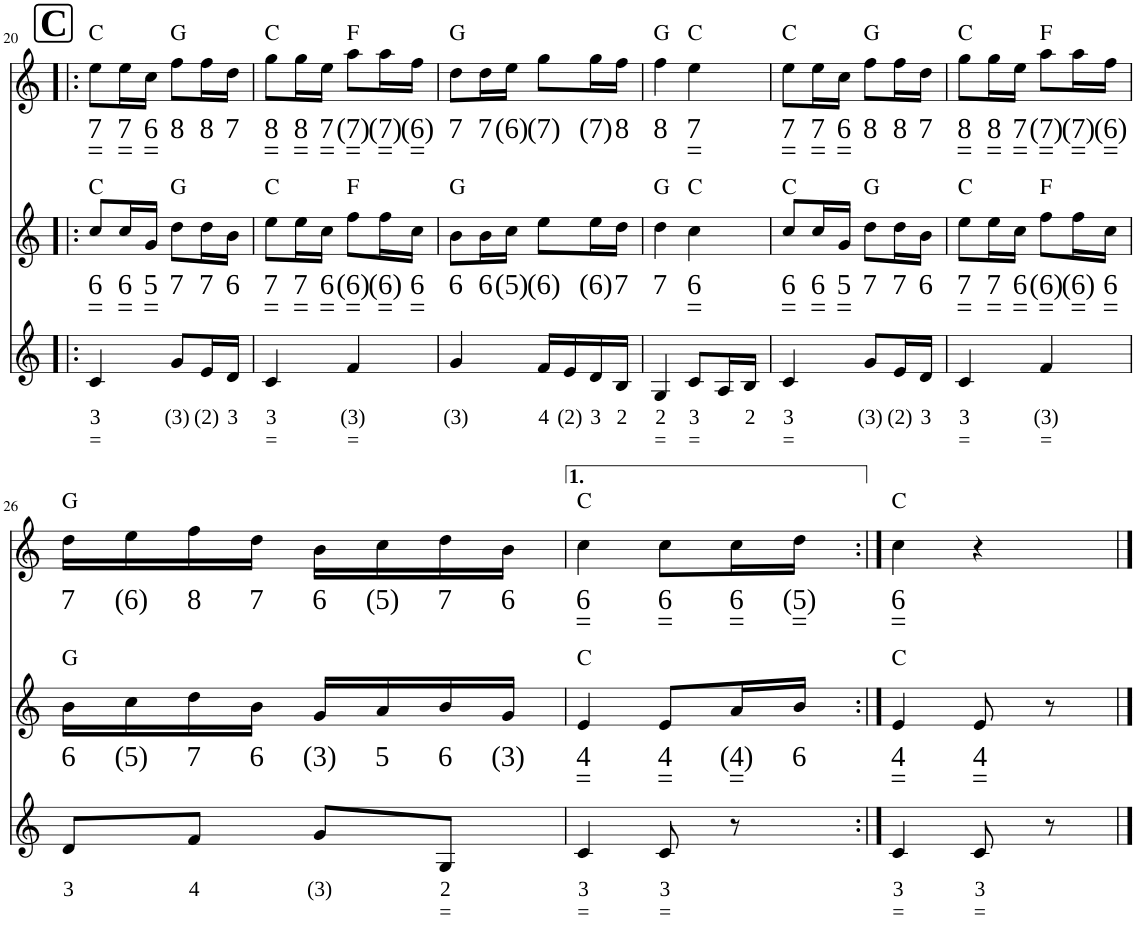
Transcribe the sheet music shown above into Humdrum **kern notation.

**kern	**text	**text	**kern	**text	**text	**kern	**text	**text	**harte
*part3	*part3	*part3	*part2	*part2	*part2	*part1	*part1	*part1	*part1
*staff3	*staff3	*staff3	*staff2	*staff2	*staff2	*staff1	*staff1	*staff1	*
*I"Bass	*	*	*I"Voice	*	*	*I"Voice	*	*	*
!!LO:PB:g=z
*clefG2	*	*	*clefG2	*	*	*clefG2	*	*	*
*k[]	*	*	*k[]	*	*	*k[]	*	*	*
*M2/4	*	*	*M2/4	*	*	*M2/4	*	*	*
!!LO:REH:place=s1:a:B:cj:fs=20.6908:t=C
=20!|:	=20!|:	=20!|:	=20!|:	=20!|:	=20!|:	=20!|:	=20!|:	=20!|:	=20!|:
!	!LO:LY:b	!LO:LY:b	!	!LO:LY:b	!LO:LY:b	!	!LO:LY:b	!LO:LY:b	!
4c/	3	=	8cc/L	6	=	8ee\L	7	=	C:maj
!	!	!	!	!LO:LY:b	!LO:LY:b	!	!LO:LY:b	!LO:LY:b	!
.	.	.	16cc/L	6	=	16ee\L	7	=	.
!	!	!	!	!LO:LY:b	!LO:LY:b	!	!LO:LY:b	!LO:LY:b	!
.	.	.	16g/JJ	5	=	16cc\JJ	6	=	.
!	!LO:LY:b	!	!	!LO:LY:b	!	!	!LO:LY:b	!	!
8g/L	(3)	.	8dd\L	7	.	8ff\L	8	.	G:maj
!	!LO:LY:b	!	!	!LO:LY:b	!	!	!LO:LY:b	!	!
16e/L	(2)	.	16dd\L	7	.	16ff\L	8	.	.
!	!LO:LY:b	!	!	!LO:LY:b	!	!	!LO:LY:b	!	!
16d/JJ	3	.	16b\JJ	6	.	16dd\JJ	7	.	.
=21	=21	=21	=21	=21	=21	=21	=21	=21	=21
!	!LO:LY:b	!LO:LY:b	!	!LO:LY:b	!LO:LY:b	!	!LO:LY:b	!LO:LY:b	!
4c/	3	=	8ee\L	7	=	8gg\L	8	=	C:maj
!	!	!	!	!LO:LY:b	!LO:LY:b	!	!LO:LY:b	!LO:LY:b	!
.	.	.	16ee\L	7	=	16gg\L	8	=	.
!	!	!	!	!LO:LY:b	!LO:LY:b	!	!LO:LY:b	!LO:LY:b	!
.	.	.	16cc\JJ	6	=	16ee\JJ	7	=	.
!	!LO:LY:b	!LO:LY:b	!	!LO:LY:b	!LO:LY:b	!	!LO:LY:b	!LO:LY:b	!
4f/	(3)	=	8ff\L	(6)	=	8aa\L	(7)	=	F:maj
!	!	!	!	!LO:LY:b	!LO:LY:b	!	!LO:LY:b	!LO:LY:b	!
.	.	.	16ff\L	(6)	=	16aa\L	(7)	=	.
!	!	!	!	!LO:LY:b	!LO:LY:b	!	!LO:LY:b	!LO:LY:b	!
.	.	.	16cc\JJ	6	=	16ff\JJ	(6)	=	.
=22	=22	=22	=22	=22	=22	=22	=22	=22	=22
!	!LO:LY:b	!	!	!LO:LY:b	!	!	!LO:LY:b	!	!
4g/	(3)	.	8b\L	6	.	8dd\L	7	.	G:maj
!	!	!	!	!LO:LY:b	!	!	!LO:LY:b	!	!
.	.	.	16b\L	6	.	16dd\L	7	.	.
!	!	!	!	!LO:LY:b	!	!	!LO:LY:b	!	!
.	.	.	16cc\JJ	(5)	.	16ee\JJ	(6)	.	.
!	!LO:LY:b	!	!	!LO:LY:b	!	!	!LO:LY:b	!	!
16f/LL	4	.	8ee\L	(6)	.	8gg\L	(7)	.	.
!	!LO:LY:b	!	!	!	!	!	!	!	!
16e/	(2)	.	.	.	.	.	.	.	.
!	!LO:LY:b	!	!	!LO:LY:b	!	!	!LO:LY:b	!	!
16d/	3	.	16ee\L	(6)	.	16gg\L	(7)	.	.
!	!LO:LY:b	!	!	!LO:LY:b	!	!	!LO:LY:b	!	!
16B/JJ	2	.	16dd\JJ	7	.	16ff\JJ	8	.	.
=23	=23	=23	=23	=23	=23	=23	=23	=23	=23
!	!LO:LY:b	!LO:LY:b	!	!LO:LY:b	!	!	!LO:LY:b	!	!
4G/	2	=	4dd\	7	.	4ff\	8	.	G:maj
!	!LO:LY:b	!LO:LY:b	!	!LO:LY:b	!LO:LY:b	!	!LO:LY:b	!LO:LY:b	!
8c/L	3	=	4cc\	6	=	4ee\	7	=	C:maj
16A/L	.	.	.	.	.	.	.	.	.
!	!LO:LY:b	!	!	!	!	!	!	!	!
16B/JJ	2	.	.	.	.	.	.	.	.
=24	=24	=24	=24	=24	=24	=24	=24	=24	=24
!	!LO:LY:b	!LO:LY:b	!	!LO:LY:b	!LO:LY:b	!	!LO:LY:b	!LO:LY:b	!
4c/	3	=	8cc/L	6	=	8ee\L	7	=	C:maj
!	!	!	!	!LO:LY:b	!LO:LY:b	!	!LO:LY:b	!LO:LY:b	!
.	.	.	16cc/L	6	=	16ee\L	7	=	.
!	!	!	!	!LO:LY:b	!LO:LY:b	!	!LO:LY:b	!LO:LY:b	!
.	.	.	16g/JJ	5	=	16cc\JJ	6	=	.
!	!LO:LY:b	!	!	!LO:LY:b	!	!	!LO:LY:b	!	!
8g/L	(3)	.	8dd\L	7	.	8ff\L	8	.	G:maj
!	!LO:LY:b	!	!	!LO:LY:b	!	!	!LO:LY:b	!	!
16e/L	(2)	.	16dd\L	7	.	16ff\L	8	.	.
!	!LO:LY:b	!	!	!LO:LY:b	!	!	!LO:LY:b	!	!
16d/JJ	3	.	16b\JJ	6	.	16dd\JJ	7	.	.
=25	=25	=25	=25	=25	=25	=25	=25	=25	=25
!	!LO:LY:b	!LO:LY:b	!	!LO:LY:b	!LO:LY:b	!	!LO:LY:b	!LO:LY:b	!
4c/	3	=	8ee\L	7	=	8gg\L	8	=	C:maj
!	!	!	!	!LO:LY:b	!LO:LY:b	!	!LO:LY:b	!LO:LY:b	!
.	.	.	16ee\L	7	=	16gg\L	8	=	.
!	!	!	!	!LO:LY:b	!LO:LY:b	!	!LO:LY:b	!LO:LY:b	!
.	.	.	16cc\JJ	6	=	16ee\JJ	7	=	.
!	!LO:LY:b	!LO:LY:b	!	!LO:LY:b	!LO:LY:b	!	!LO:LY:b	!LO:LY:b	!
4f/	(3)	=	8ff\L	(6)	=	8aa\L	(7)	=	F:maj
!	!	!	!	!LO:LY:b	!LO:LY:b	!	!LO:LY:b	!LO:LY:b	!
.	.	.	16ff\L	(6)	=	16aa\L	(7)	=	.
!	!	!	!	!LO:LY:b	!LO:LY:b	!	!LO:LY:b	!LO:LY:b	!
.	.	.	16cc\JJ	6	=	16ff\JJ	(6)	=	.
!!LO:LB:g=z
=26	=26	=26	=26	=26	=26	=26	=26	=26	=26
!	!LO:LY:b	!	!	!LO:LY:b	!	!	!LO:LY:b	!	!
8d/L	3	.	16b\LL	6	.	16dd\LL	7	.	G:maj
!	!	!	!	!LO:LY:b	!	!	!LO:LY:b	!	!
.	.	.	16cc\	(5)	.	16ee\	(6)	.	.
!	!LO:LY:b	!	!	!LO:LY:b	!	!	!LO:LY:b	!	!
8f/J	4	.	16dd\	7	.	16ff\	8	.	.
!	!	!	!	!LO:LY:b	!	!	!LO:LY:b	!	!
.	.	.	16b\JJ	6	.	16dd\JJ	7	.	.
!	!LO:LY:b	!	!	!LO:LY:b	!	!	!LO:LY:b	!	!
8g/L	(3)	.	16g/LL	(3)	.	16b\LL	6	.	.
!	!	!	!	!LO:LY:b	!	!	!LO:LY:b	!	!
.	.	.	16a/	5	.	16cc\	(5)	.	.
!	!LO:LY:b	!LO:LY:b	!	!LO:LY:b	!	!	!LO:LY:b	!	!
8G/J	2	=	16b/	6	.	16dd\	7	.	.
!	!	!	!	!LO:LY:b	!	!	!LO:LY:b	!	!
.	.	.	16g/JJ	(3)	.	16b\JJ	6	.	.
=27	=27	=27	=27	=27	=27	=27	=27	=27	=27
!	!LO:LY:b	!LO:LY:b	!	!LO:LY:b	!LO:LY:b	!	!LO:LY:b	!LO:LY:b	!
4c/	3	=	4e/	4	=	4cc\	6	=	C:maj
!	!LO:LY:b	!LO:LY:b	!	!LO:LY:b	!LO:LY:b	!	!LO:LY:b	!LO:LY:b	!
8c/	3	=	8e/L	4	=	8cc\L	6	=	.
!	!	!	!	!LO:LY:b	!LO:LY:b	!	!LO:LY:b	!LO:LY:b	!
8r	.	.	16a/L	(4)	=	16cc\L	6	=	.
!	!	!	!	!LO:LY:b	!	!	!LO:LY:b	!LO:LY:b	!
.	.	.	16b/JJ	6	.	16dd\JJ	(5)	=	.
=28:|!	=28:|!	=28:|!	=28:|!	=28:|!	=28:|!	=28:|!	=28:|!	=28:|!	=28:|!
!	!LO:LY:b	!LO:LY:b	!	!LO:LY:b	!LO:LY:b	!	!LO:LY:b	!LO:LY:b	!
4c/	3	=	4e/	4	=	4cc\	6	=	C:maj
!	!LO:LY:b	!LO:LY:b	!	!LO:LY:b	!LO:LY:b	!	!	!	!
8c/	3	=	8e/	4	=	4r	.	.	.
8r	.	.	8r	.	.	.	.	.	.
==	==	==	==	==	==	==	==	==	==
*-	*-	*-	*-	*-	*-	*-	*-	*-	*-
